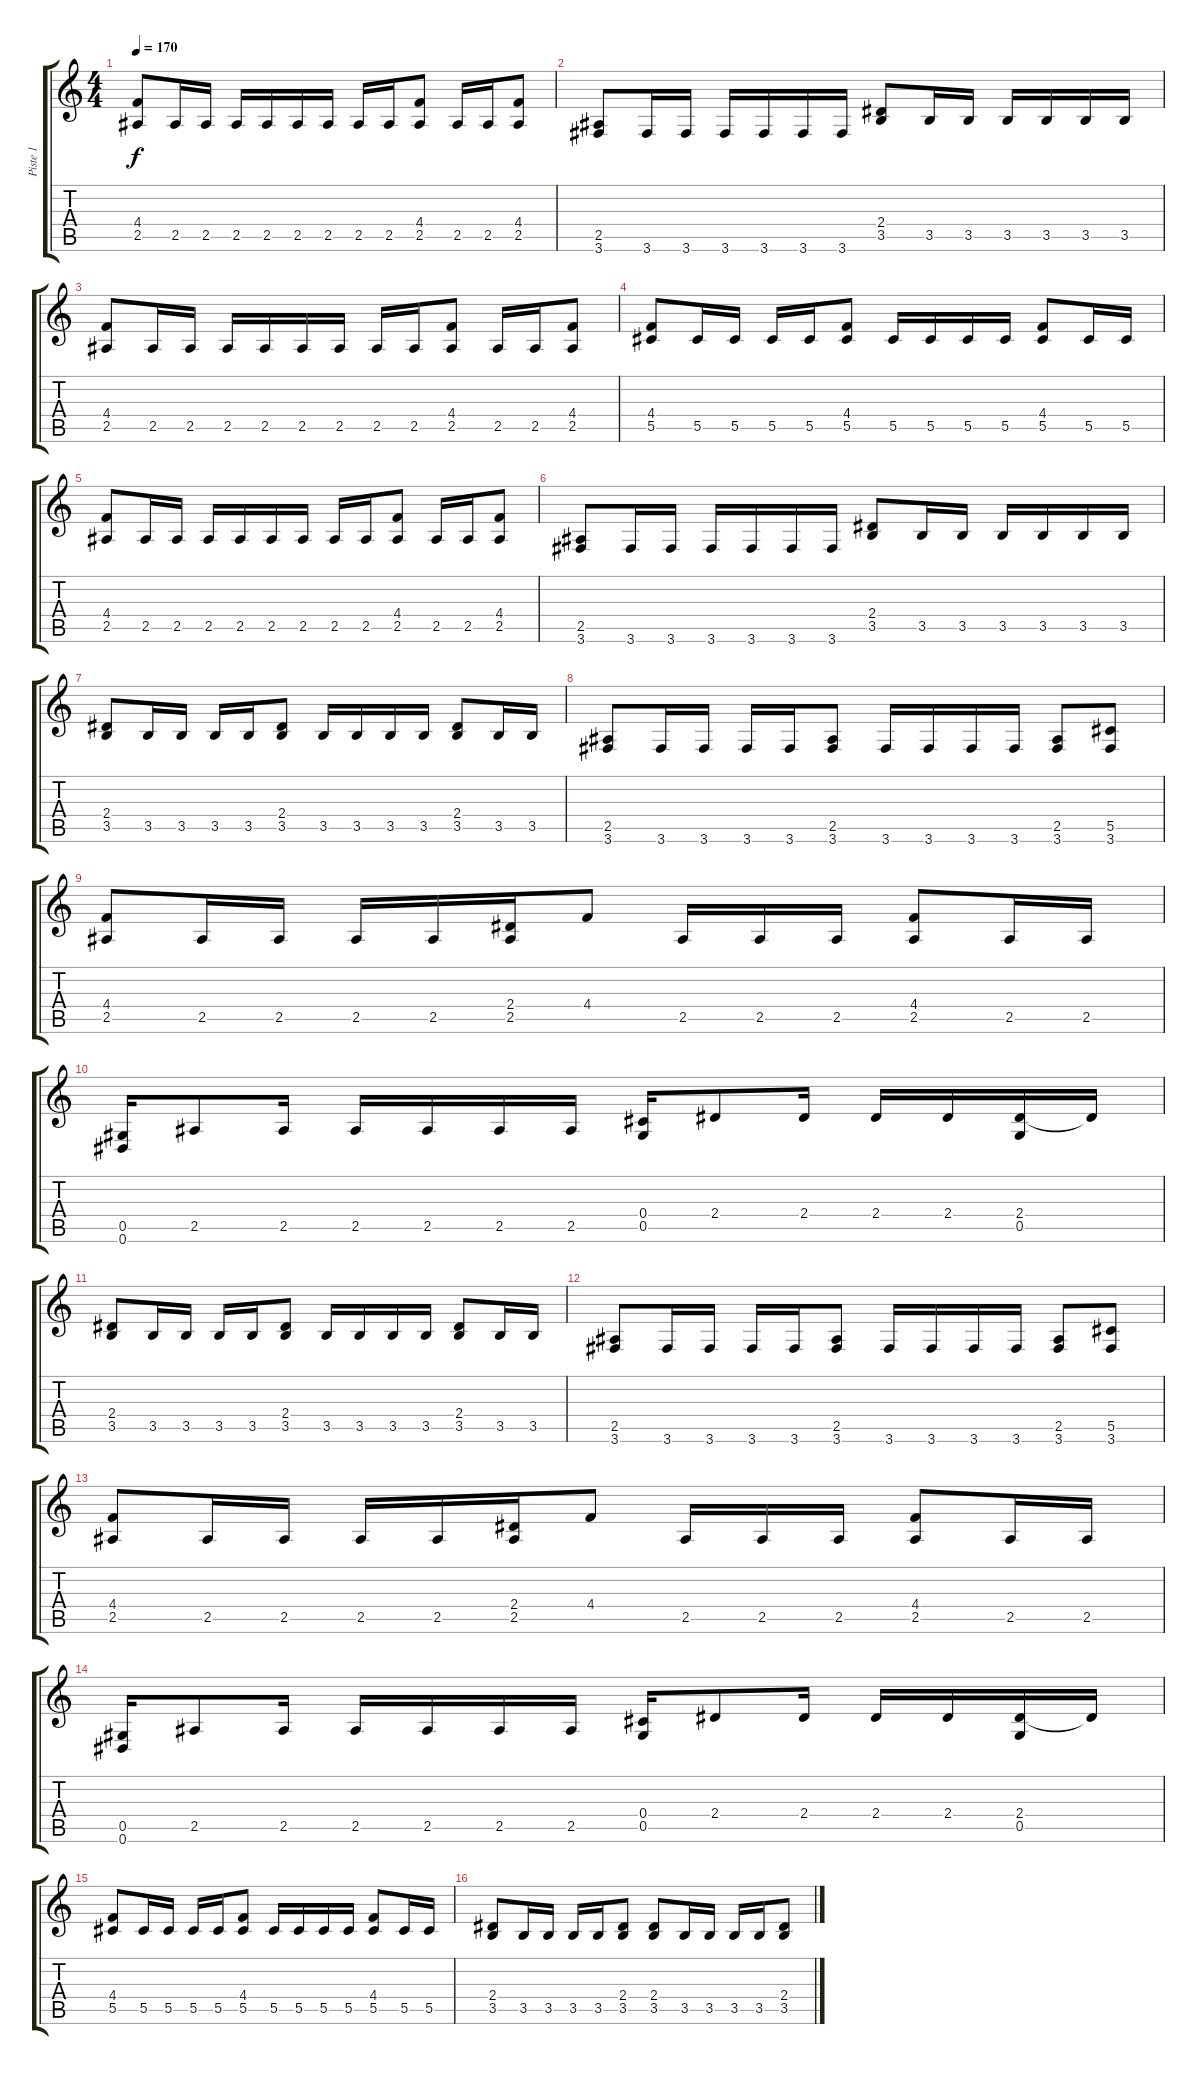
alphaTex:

\track ("Piste 1" "Piste 1") {instrument acousticguitarnylon}
\staff {score tabs}
\tuning (Eb4 Bb3 Gb3 Db3 Ab2 Eb2) {hide}
\ts (4 4)
\tempo 170
\clef g2
\ks c
(4.4 2.5).8{dy f} 2.5.16 2.5.16 2.5.16 2.5.16 2.5.16 2.5.16 2.5.16 2.5.16 (4.4 2.5).8 2.5.16 2.5.16 (4.4 2.5).8 |
(2.5 3.6).8 3.6.16 3.6.16 3.6.16 3.6.16 3.6.16 3.6.16 (2.4 3.5).8 3.5.16 3.5.16 3.5.16 3.5.16 3.5.16 3.5.16 |
(4.4 2.5).8 2.5.16 2.5.16 2.5.16 2.5.16 2.5.16 2.5.16 2.5.16 2.5.16 (4.4 2.5).8 2.5.16 2.5.16 (4.4 2.5).8 |
(4.4 5.5).8 5.5.16 5.5.16 5.5.16 5.5.16 (4.4 5.5).8 5.5.16 5.5.16 5.5.16 5.5.16 (4.4 5.5).8 5.5.16 5.5.16 |
(4.4 2.5).8 2.5.16 2.5.16 2.5.16 2.5.16 2.5.16 2.5.16 2.5.16 2.5.16 (4.4 2.5).8 2.5.16 2.5.16 (4.4 2.5).8 |
(2.5 3.6).8 3.6.16 3.6.16 3.6.16 3.6.16 3.6.16 3.6.16 (2.4 3.5).8 3.5.16 3.5.16 3.5.16 3.5.16 3.5.16 3.5.16 |
(2.4 3.5).8 3.5.16 3.5.16 3.5.16 3.5.16 (2.4 3.5).8 3.5.16 3.5.16 3.5.16 3.5.16 (2.4 3.5).8 3.5.16 3.5.16 |
(2.5 3.6).8 3.6.16 3.6.16 3.6.16 3.6.16 (2.5 3.6).8 3.6.16 3.6.16 3.6.16 3.6.16 (2.5 3.6).8 (5.5 3.6).8 |
(4.4 2.5).8 2.5.16 2.5.16 2.5.16 2.5.16 (2.4 2.5).16 4.4.8 2.5.16 2.5.16 2.5.16 (4.4 2.5).8 2.5.16 2.5.16 |
(0.5 0.6).16 2.5.8 2.5.16 2.5.16 2.5.16 2.5.16 2.5.16 (0.4 0.5).16 2.4.8 2.4.16 2.4.16 2.4.16 (2.4 0.5).16 2.4{t}.16 |
(2.4 3.5).8 3.5.16 3.5.16 3.5.16 3.5.16 (2.4 3.5).8 3.5.16 3.5.16 3.5.16 3.5.16 (2.4 3.5).8 3.5.16 3.5.16 |
(2.5 3.6).8 3.6.16 3.6.16 3.6.16 3.6.16 (2.5 3.6).8 3.6.16 3.6.16 3.6.16 3.6.16 (2.5 3.6).8 (5.5 3.6).8 |
(4.4 2.5).8 2.5.16 2.5.16 2.5.16 2.5.16 (2.4 2.5).16 4.4.8 2.5.16 2.5.16 2.5.16 (4.4 2.5).8 2.5.16 2.5.16 |
(0.5 0.6).16 2.5.8 2.5.16 2.5.16 2.5.16 2.5.16 2.5.16 (0.4 0.5).16 2.4.8 2.4.16 2.4.16 2.4.16 (2.4 0.5).16 2.4{t}.16 |
(4.4 5.5).8 5.5.16 5.5.16 5.5.16 5.5.16 (4.4 5.5).8 5.5.16 5.5.16 5.5.16 5.5.16 (4.4 5.5).8 5.5.16 5.5.16 |
(2.4 3.5).8 3.5.16 3.5.16 3.5.16 3.5.16 (2.4 3.5).8 (2.4 3.5).8 3.5.16 3.5.16 3.5.16 3.5.16 (2.4 3.5).8
